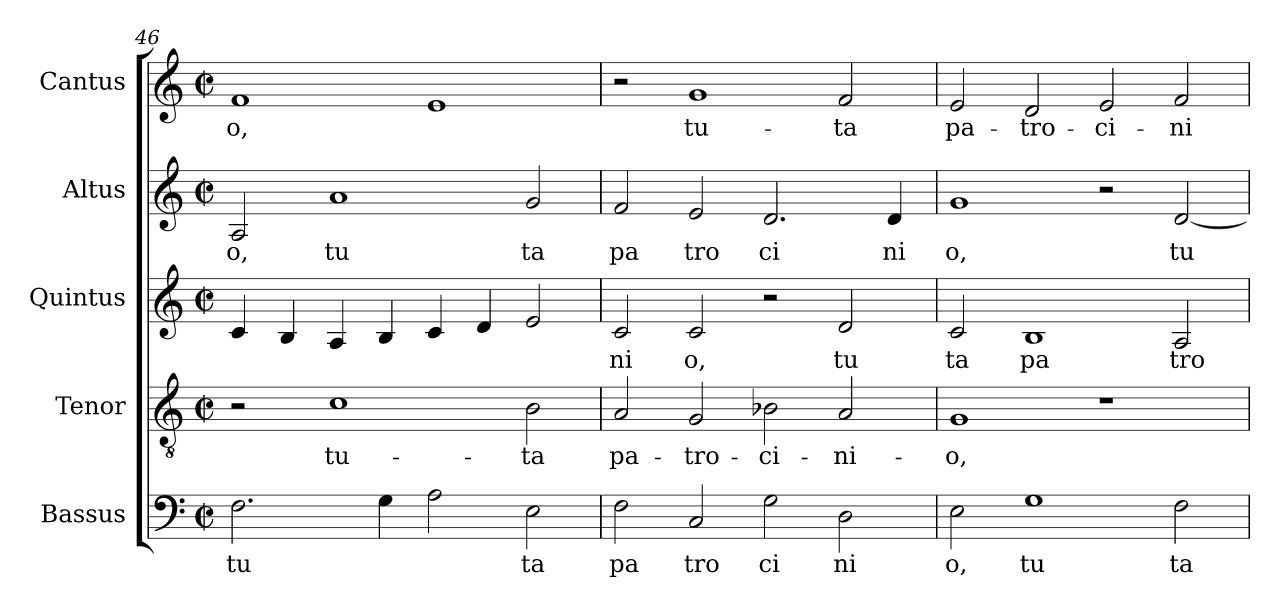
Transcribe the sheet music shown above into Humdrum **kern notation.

**kern	**text	**kern	**text	**kern	**text	**kern	**text	**kern	**text
*part5	*part5	*part4	*part4	*part3	*part3	*part2	*part2	*part1	*part1
*staff5	*staff5	*staff4	*staff4	*staff3	*staff3	*staff2	*staff2	*staff1	*staff1
*I"Bassus	*	*I"Tenor	*	*I"Quintus	*	*I"Altus	*	*I"Cantus	*
!!LO:PB:g=z
*clefF4	*	*clefGv2	*	*clefG2	*	*clefG2	*	*clefG2	*
*k[]	*	*k[]	*	*k[]	*	*k[]	*	*k[]	*
*C:	*	*C:	*	*C:	*	*C:	*	*C:	*
*M2/2	*	*M2/2	*	*M2/2	*	*M2/2	*	*M2/2	*
*met(c|)	*	*met(c|)	*	*met(c|)	*	*met(c|)	*	*met(c|)	*
=46	=46	=46	=46	=46	=46	=46	=46	=46	=46
!	!LO:LY:b:cj	!	!	!	!LO:LY:b:cj	!	!LO:LY:b:cj	!	!LO:LY:b:cj
2.F\	tu	2r	.	4c/	.	2A/	o,	1f	-o,
!	!	!	!	!	!LO:LY:b:cj	!	!	!	!
.	.	.	.	4B/	.	.	.	.	.
!	!	!	!LO:LY:b:cj	!	!LO:LY:b:cj	!	!LO:LY:b:cj	!	!
.	.	1c	tu-	4A/	.	1a	tu	.	.
!	!LO:LY:b:cj	!	!	!	!LO:LY:b:cj	!	!	!	!
4G\	.	.	.	4B/	.	.	.	.	.
!	!LO:LY:b:cj	!	!	!	!LO:LY:b:cj	!	!	!	!LO:LY:b:cj
2A\	.	.	.	4c/	.	.	.	1e	.
!	!	!	!	!	!LO:LY:b:cj	!	!	!	!
.	.	.	.	4d/	.	.	.	.	.
!	!LO:LY:b:cj	!	!LO:LY:b:cj	!	!LO:LY:b:cj	!	!LO:LY:b:cj	!	!
2E\	ta	2B\	-ta	2e/	.	2g/	ta	.	.
=47	=47	=47	=47	=47	=47	=47	=47	=47	=47
!	!LO:LY:b:cj	!	!LO:LY:b:cj	!	!LO:LY:b:cj	!	!LO:LY:b:cj	!	!
2F\	pa	2A/	pa-	2c/	ni	2f/	pa	2r	.
!	!LO:LY:b:cj	!	!LO:LY:b:cj	!	!LO:LY:b:cj	!	!LO:LY:b:cj	!	!LO:LY:b:cj
2C/	tro	2G/	-tro-	2c/	o,	2e/	tro	1g	tu-
!	!LO:LY:b:cj	!	!LO:LY:b:cj	!	!	!	!LO:LY:b:cj	!	!
2G\	ci	2B-X\	-ci-	2r	.	2.d/	ci	.	.
!	!LO:LY:b:cj	!	!LO:LY:b:cj	!	!LO:LY:b:cj	!	!	!	!LO:LY:b:cj
2D\	ni	2A/	-ni-	2d/	tu	.	.	2f/	-ta
!	!	!	!	!	!	!	!LO:LY:b:cj	!	!
.	.	.	.	.	.	4d/	ni	.	.
=48	=48	=48	=48	=48	=48	=48	=48	=48	=48
!	!LO:LY:b:cj	!	!LO:LY:b:cj	!	!LO:LY:b:cj	!	!LO:LY:b:cj	!	!LO:LY:b:cj
2E\	o,	1G	-o,	2c/	ta	1g	o,	2e/	pa-
!	!LO:LY:b:cj	!	!	!	!LO:LY:b:cj	!	!	!	!LO:LY:b:cj
1G	tu	.	.	1B	pa	.	.	2d/	-tro-
!	!	!	!	!	!	!	!	!	!LO:LY:b:cj
.	.	1r	.	.	.	2r	.	2e/	-ci-
!	!LO:LY:b:cj	!	!	!	!LO:LY:b:cj	!	!LO:LY:b:cj	!	!LO:LY:b:cj
2F\	ta	.	.	2A/	tro	[<2d/	tu	2f/	-ni-
=	=	=	=	=	=	=	=	=	=
*-	*-	*-	*-	*-	*-	*-	*-	*-	*-
